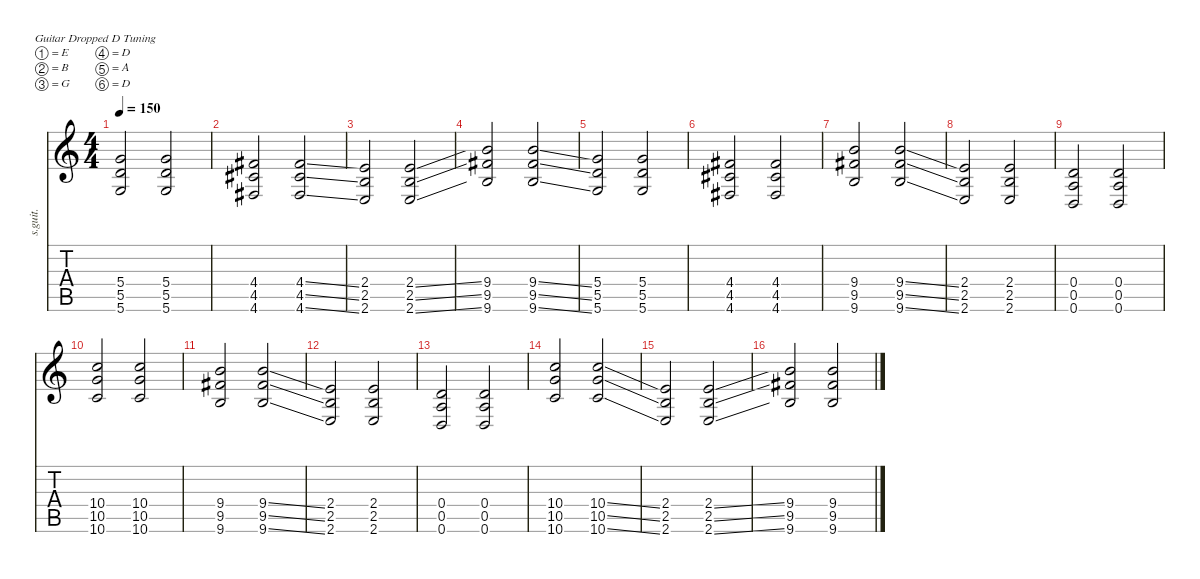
\defaultSystemsLayout 4
\hideDynamics
\bracketExtendMode nobrackets
\track ("Paul Landers " "s.guit.") {instrument distortionguitar}
\staff {score tabs}
\tuning (E4 B3 G3 D3 A2 D2)
\ts (4 4)
\tempo 150
\clef g2
\ks c
(5.4 5.5 5.6).2{lyrics (0 "") lyrics (1 "") lyrics (2 "") lyrics (3 "") lyrics (4 "") dy f} (5.4 5.5 5.6).2{lyrics (0 "") lyrics (1 "") lyrics (2 "") lyrics (3 "") lyrics (4 "")} |
(4.4{acc #} 4.5{acc #} 4.6{acc #}).2{lyrics (0 "") lyrics (1 "") lyrics (2 "") lyrics (3 "") lyrics (4 "")} (4.4{ss acc #} 4.5{ss acc #} 4.6{ss acc #}).2{lyrics (0 "") lyrics (1 "") lyrics (2 "") lyrics (3 "") lyrics (4 "")} |
(2.4 2.5 2.6).2{lyrics (0 "") lyrics (1 "") lyrics (2 "") lyrics (3 "") lyrics (4 "")} (2.4{ss} 2.5{ss} 2.6{ss}).2{lyrics (0 "") lyrics (1 "") lyrics (2 "") lyrics (3 "") lyrics (4 "")} |
(9.4 9.5{acc #} 9.6).2{lyrics (0 "") lyrics (1 "") lyrics (2 "") lyrics (3 "") lyrics (4 "")} (9.4{ss} 9.5{ss acc #} 9.6{ss}).2{lyrics (0 "") lyrics (1 "") lyrics (2 "") lyrics (3 "") lyrics (4 "")} |
(5.4 5.5 5.6).2{lyrics (0 "") lyrics (1 "") lyrics (2 "") lyrics (3 "") lyrics (4 "")} (5.4 5.5 5.6).2{lyrics (0 "") lyrics (1 "") lyrics (2 "") lyrics (3 "") lyrics (4 "")} |
(4.4{acc #} 4.5{acc #} 4.6{acc #}).2{lyrics (0 "") lyrics (1 "") lyrics (2 "") lyrics (3 "") lyrics (4 "")} (4.4{acc #} 4.5{acc #} 4.6{acc #}).2{lyrics (0 "") lyrics (1 "") lyrics (2 "") lyrics (3 "") lyrics (4 "")} |
(9.4 9.5{acc #} 9.6).2{lyrics (0 "") lyrics (1 "") lyrics (2 "") lyrics (3 "") lyrics (4 "")} (9.4{ss} 9.5{ss acc #} 9.6{ss}).2{lyrics (0 "") lyrics (1 "") lyrics (2 "") lyrics (3 "") lyrics (4 "")} |
(2.4 2.5 2.6).2{lyrics (0 "") lyrics (1 "") lyrics (2 "") lyrics (3 "") lyrics (4 "")} (2.4 2.5 2.6).2{lyrics (0 "") lyrics (1 "") lyrics (2 "") lyrics (3 "") lyrics (4 "")} |
(0.4 0.5 0.6).2{lyrics (0 "") lyrics (1 "") lyrics (2 "") lyrics (3 "") lyrics (4 "")} (0.4 0.5 0.6).2{lyrics (0 "") lyrics (1 "") lyrics (2 "") lyrics (3 "") lyrics (4 "")} |
(10.4 10.5 10.6).2{lyrics (0 "") lyrics (1 "") lyrics (2 "") lyrics (3 "") lyrics (4 "")} (10.4 10.5 10.6).2{lyrics (0 "") lyrics (1 "") lyrics (2 "") lyrics (3 "") lyrics (4 "")} |
(9.4 9.5{acc #} 9.6).2{lyrics (0 "") lyrics (1 "") lyrics (2 "") lyrics (3 "") lyrics (4 "")} (9.4{ss} 9.5{ss acc #} 9.6{ss}).2{lyrics (0 "") lyrics (1 "") lyrics (2 "") lyrics (3 "") lyrics (4 "")} |
(2.4 2.5 2.6).2{lyrics (0 "") lyrics (1 "") lyrics (2 "") lyrics (3 "") lyrics (4 "")} (2.4 2.5 2.6).2{lyrics (0 "") lyrics (1 "") lyrics (2 "") lyrics (3 "") lyrics (4 "")} |
(0.4 0.5 0.6).2{lyrics (0 "") lyrics (1 "") lyrics (2 "") lyrics (3 "") lyrics (4 "")} (0.4 0.5 0.6).2{lyrics (0 "") lyrics (1 "") lyrics (2 "") lyrics (3 "") lyrics (4 "")} |
(10.4 10.5 10.6).2{lyrics (0 "") lyrics (1 "") lyrics (2 "") lyrics (3 "") lyrics (4 "")} (10.4{ss} 10.5{ss} 10.6{ss}).2{lyrics (0 "") lyrics (1 "") lyrics (2 "") lyrics (3 "") lyrics (4 "")} |
(2.4 2.5 2.6).2{lyrics (0 "") lyrics (1 "") lyrics (2 "") lyrics (3 "") lyrics (4 "")} (2.4{ss} 2.5{ss} 2.6{ss}).2{lyrics (0 "") lyrics (1 "") lyrics (2 "") lyrics (3 "") lyrics (4 "")} |
(9.4 9.5{acc #} 9.6).2{lyrics (0 "") lyrics (1 "") lyrics (2 "") lyrics (3 "") lyrics (4 "")} (9.4{ss} 9.5{ss acc #} 9.6{ss}).2{lyrics (0 "") lyrics (1 "") lyrics (2 "") lyrics (3 "") lyrics (4 "")}
